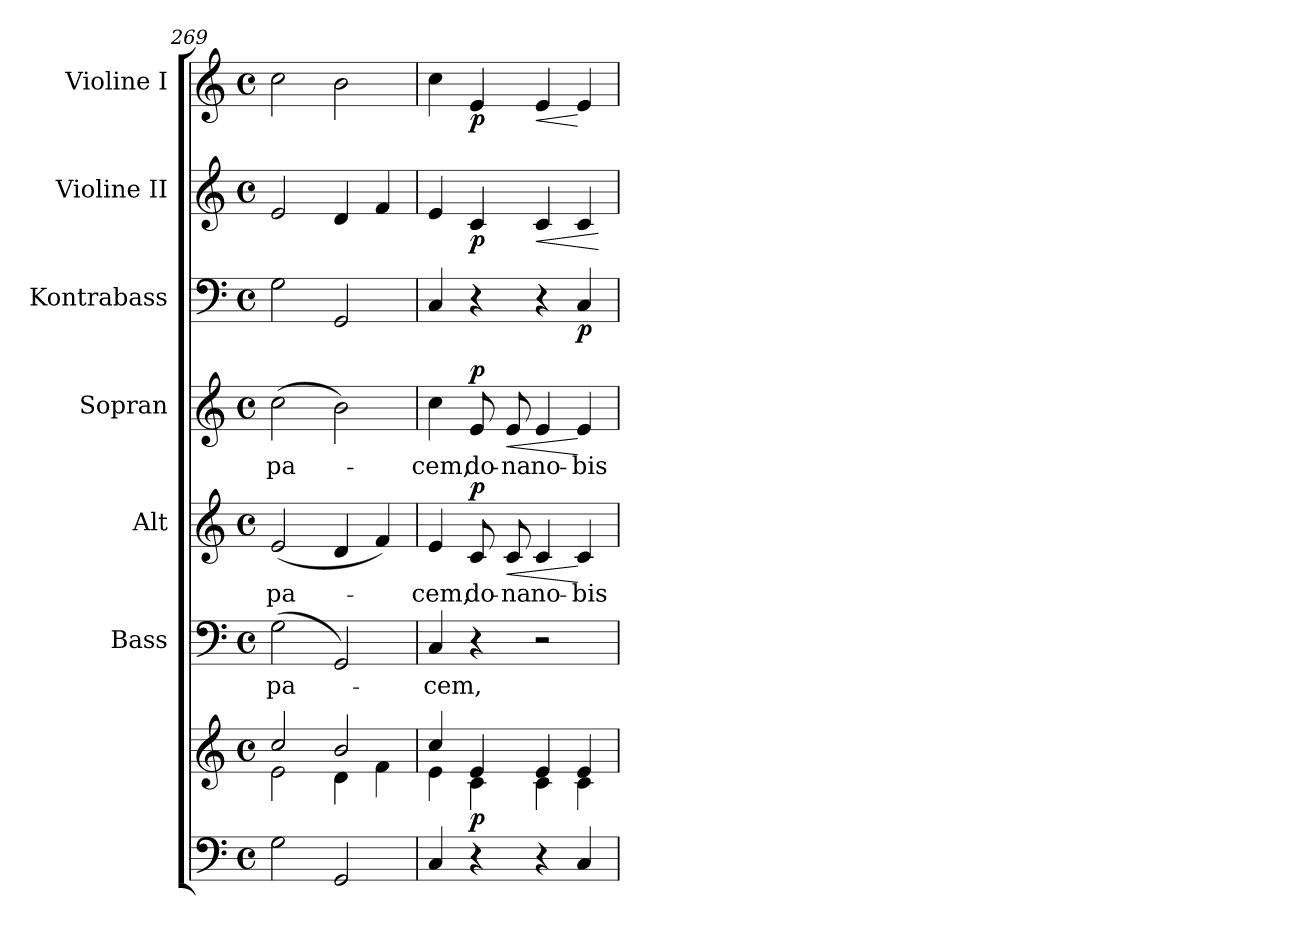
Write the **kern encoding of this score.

**kern	**kern	**dynam	**kern	**text	**kern	**text	**dynam	**kern	**text	**dynam	**kern	**dynam	**kern	**dynam	**kern	**dynam
*part7	*part7	*part7	*part6	*part6	*part5	*part5	*part5	*part4	*part4	*part4	*part3	*part3	*part2	*part2	*part1	*part1
*staff8	*staff7	*staff7/8	*staff6	*staff6	*staff5	*staff5	*staff5	*staff4	*staff4	*staff4	*staff3	*staff3	*staff2	*staff2	*staff1	*staff1
*	*	*	*I"Bass	*	*I"Alt	*	*	*I"Sopran	*	*	*I"Kontrabass	*	*I"Violine II	*	*I"Violine I	*
*	*	*	*I'B.	*	*I'A.	*	*	*I'S.	*	*	*I'Kb.	*	*I'Vl. II	*	*I'Vl. I	*
*clefF4	*clefG2	*	*clefF4	*	*clefG2	*	*	*clefG2	*	*	*clefF4	*	*clefG2	*	*clefG2	*
*	*	*	*	*	*	*	*	*	*	*	*ITrd7c12	*	*	*	*	*
*k[]	*k[]	*	*k[]	*	*k[]	*	*	*k[]	*	*	*k[]	*	*k[]	*	*k[]	*
*C:	*C:	*	*C:	*	*C:	*	*	*C:	*	*	*C:	*	*C:	*	*C:	*
*M4/4	*M4/4	*	*M4/4	*	*M4/4	*	*	*M4/4	*	*	*M4/4	*	*M4/4	*	*M4/4	*
*met(c)	*met(c)	*	*met(c)	*	*met(c)	*	*	*met(c)	*	*	*met(c)	*	*met(c)	*	*met(c)	*
=269	=269	=269	=269	=269	=269	=269	=269	=269	=269	=269	=269	=269	=269	=269	=269	=269
*	*^	*	*	*	*	*	*	*	*	*	*	*	*	*	*	*
!	!	!	!	!	!LO:LY:b	!	!LO:LY:b	!	!	!LO:LY:b	!	!	!	!	!	!	!
2G\	2cc/	2e\	.	(>2G\	pa-	(<2e/	pa-	.	(>2cc\	pa-	.	2GG\	.	2e/	.	2cc\	.
2GG/	2b/	4d\	.	2GG/)	.	4d/	.	.	2b\)	.	.	2GGG/	.	4d/	.	2b\	.
.	.	4f\	.	.	.	4f/)	.	.	.	.	.	.	.	4f/	.	.	.
!!LO:LB:g=z
=270	=270	=270	=270	=270	=270	=270	=270	=270	=270	=270	=270	=270	=270	=270	=270	=270	=270
!	!	!	!	!	!LO:LY:b	!	!LO:LY:b	!	!	!LO:LY:b	!	!	!	!	!	!	!
4C/	4cc/	4e\	.	4C/	-cem,	4e/	-cem,	.	4cc\	-cem,	.	4CC/	.	4e/	.	4cc\	.
!	!	!	!LO:DY:b	!	!	!	!LO:LY:b	!LO:DY:a	!	!LO:LY:b	!LO:DY:a	!	!	!	!LO:DY:b	!	!LO:DY:b
4r	4e/	4c\	p	4r	.	8c/	do-	p	8e/	do-	p	4r	.	4c/	p	4e/	p
!	!	!	!	!	!	!	!LO:LY:b	!LO:HP:b	!	!LO:LY:b	!LO:HP:b	!	!	!	!	!	!
.	.	.	.	.	.	8c/	-na	<	8e/	-na	<	.	.	.	.	.	.
!	!	!	!	!	!	!	!LO:LY:b	!	!	!LO:LY:b	!	!	!	!	!LO:HP:b	!	!LO:HP:b
4r	4e/	4c\	.	2r	.	4c/	no-	.	4e/	no-	.	4r	.	4c/	<	4e/	<
!	!	!	!	!	!	!	!LO:LY:b	!	!	!LO:LY:b	!	!	!LO:DY:b	!	!	!	!
4C/	4e/	4c\	.	.	.	4c/	-bis	[	4e/	-bis	[	4CC/	p	4c/	.	4e/	[
*	*v	*v	*	*	*	*	*	*	*	*	*	*	*	*	*	*	*
.	.	.	.	.	.	.	.	.	.	.	.	.	.	[	.	.
=	=	=	=	=	=	=	=	=	=	=	=	=	=	=	=	=
*-	*-	*-	*-	*-	*-	*-	*-	*-	*-	*-	*-	*-	*-	*-	*-	*-
